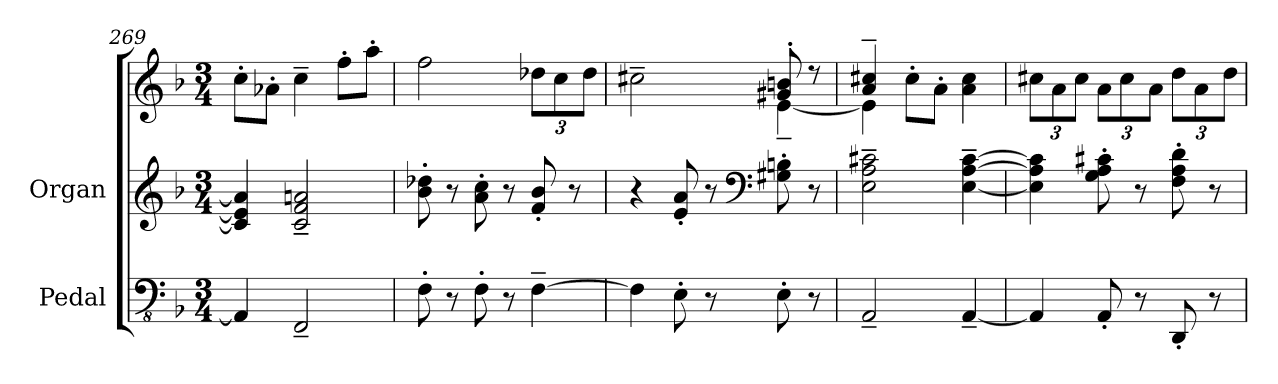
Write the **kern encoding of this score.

**kern	**kern	**kern
*part2	*part1	*part1
*staff3	*staff2	*staff1
*I"Pedal	*I"Organ	*
!!LO:PB:g=z
*clefFv4	*clefG2	*clefG2
*k[b-]	*k[b-]	*k[b-]
*M3/4	*M3/4	*M3/4
=269	=269	=269
4AAA-/]	4c/] 4e-/] 4a-/]	8cc'\L
.	.	8a-X'\J
2FFF~/	2c/~ 2f/~ 2an/~	4cc~\
.	.	8ff'\L
.	.	8aa'\J
=270	=270	=270
8FF'\	8b-\' 8dd-X\'	2ff\
8r	8r	.
8FF'\	8a\' 8cc\'	.
8r	8r	.
*	*	*Xbrackettup
[4FF~\	8f/' 8b-/'	12dd-X\L
.	.	12cc\
.	8r	.
.	.	12dd-\J
=271	=271	=271
*	*	*^
4FF\]	4r	2cc#X~\	2ryy
8EE'\	8e/' 8a/'	.	.
8r	8r	.	.
*	*clefF4	*	*
8EE'\	8G#X\' 8Bn\'	8g#X/' 8bn/'	[4e~\
8r	8r	8r	.
=272	=272	=272	=272
2AAA~/	2E\~ 2A\~ 2c#X\~	4a/~ 4cc#X/~	4e\]
.	.	8cc#'\L	4ryy
.	.	8a'\J	.
[4AAA~/	[4E\~ [4A\~ [4c#\~	4a\ 4cc#\	4ryy
*	*	*v	*v
=273	=273	=273
4AAA/]	4E\] 4A\] 4c#\]	12cc#X\L
.	.	12a\
.	.	12cc#\J
8AAA'/	8G\' 8A\' 8c#X\'	12a\L
.	.	12cc#\
8r	8r	.
.	.	12a\J
8DDD'/	8F\' 8A\' 8d\'	12dd\L
.	.	12a\
8r	8r	.
.	.	12dd\J
=	=	=
*-	*-	*-
